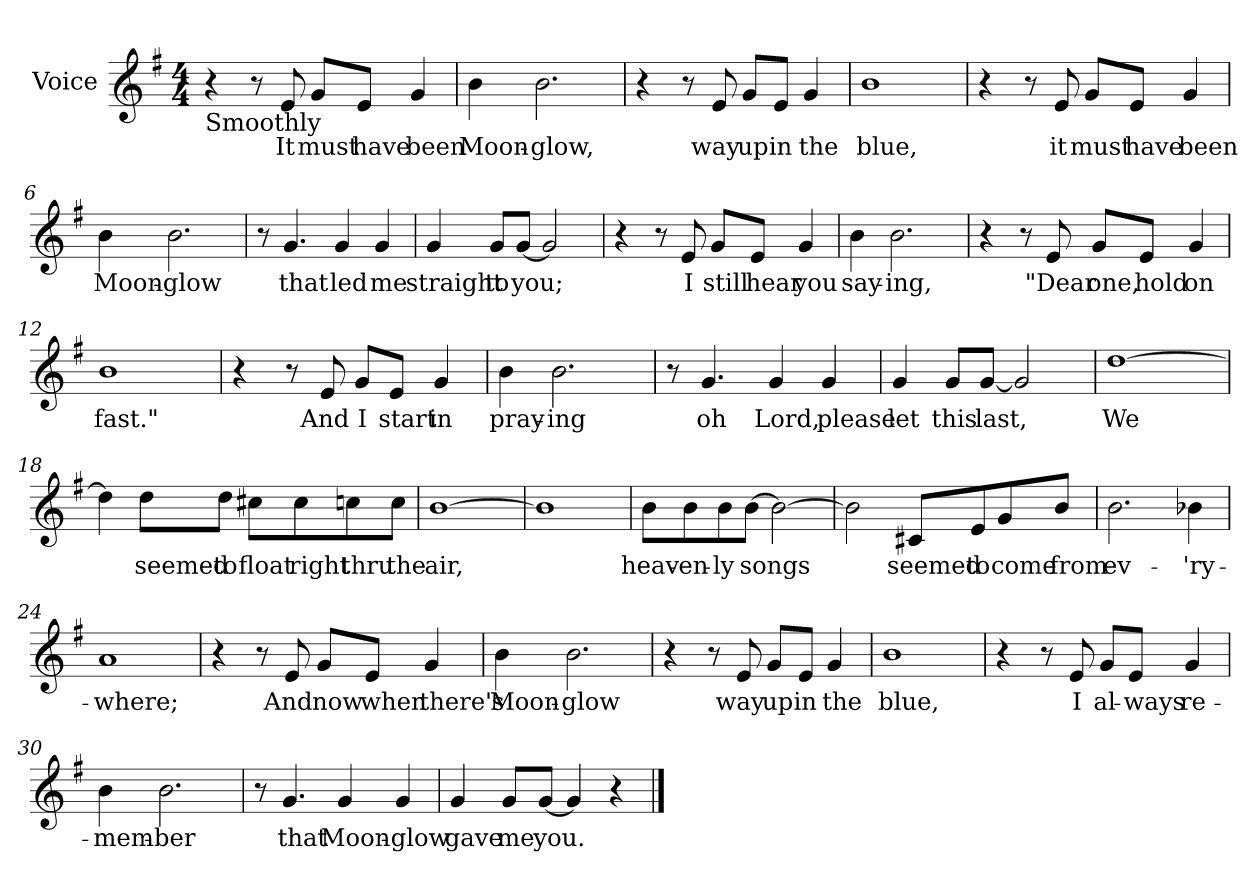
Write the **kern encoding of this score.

**kern	**text
*part1	*part1
*staff1	*staff1
*I"Voice	*
*clefG2	*
*k[f#]	*
*G:	*
*M4/4	*
=1	=1
!LO:TX:b:t=Smoothly	!
4r	.
8r	.
8e/	It
8g/L	must
8e/J	have
4g/	been
=2	=2
4b\	Moon-
2.b\	-glow,
=3	=3
4r	.
8r	.
8e/	way
8g/L	up
8e/J	in
4g/	the
=4	=4
1b	blue,
!!LO:LB:g=z
=5	=5
4r	.
8r	.
8e/	it
8g/L	must
8e/J	have
4g/	been
=6	=6
4b\	Moon-
2.b\	-glow
=7	=7
8r	.
4.g/	that
4g/	led
4g/	me
=8	=8
4g/	straight
8g/L	to
[8g/J	you;
2g/]	.
!!LO:LB:g=z
=9	=9
4r	.
8r	.
8e/	I
8g/L	still
8e/J	hear
4g/	you
=10	=10
4b\	say-
2.b\	-ing,
=11	=11
4r	.
8r	.
8e/	"Dear
8g/L	one,
8e/J	hold
4g/	on
=12	=12
1b	fast."
!!LO:LB:g=z
=13	=13
4r	.
8r	.
8e/	And
8g/L	I
8e/J	start
4g/	in
=14	=14
4b\	pray-
2.b\	-ing
=15	=15
8r	.
4.g/	oh
4g/	Lord,
4g/	please
=16	=16
4g/	let
8g/L	this
[8g/J	last,
2g/]	.
!!LO:LB:g=z
=17	=17
[1dd	We
=18	=18
4dd\]	.
8dd\L	seemed
8dd\J	to
8cc#X\L	float
8cc#\	right
8ccn\	thru
8cc\J	the
=19	=19
[1b	air,
=20	=20
1b]	.
!!LO:LB:g=z
=21	=21
8b\L	heav-
8b\	-en-
8b\	-ly
[8b\J	songs
2b\_	.
=22	=22
2b\]	.
8c#X/L	seemed
8e/	to
8g/	come
8b/J	from
=23	=23
2.b\	ev-
4b-X\	'ry-
=24	=24
1a	-where;
!!LO:LB:g=z
=25	=25
4r	.
8r	.
8e/	And
8g/L	now
8e/J	when
4g/	there's
=26	=26
4b\	Moon-
2.b\	-glow
=27	=27
4r	.
8r	.
8e/	way
8g/L	up
8e/J	in
4g/	the
=28	=28
1b	blue,
!!LO:LB:g=z
=29	=29
4r	.
8r	.
8e/	I
8g/L	al-
8e/J	-ways
4g/	re-
=30	=30
4b\	-mem-
2.b\	-ber
=31	=31
8r	.
4.g/	that
4g/	Moon-
4g/	-glow
=32	=32
4g/	gave
8g/L	me
[8g/J	you.
4g/]	.
4r	.
==	==
*-	*-
